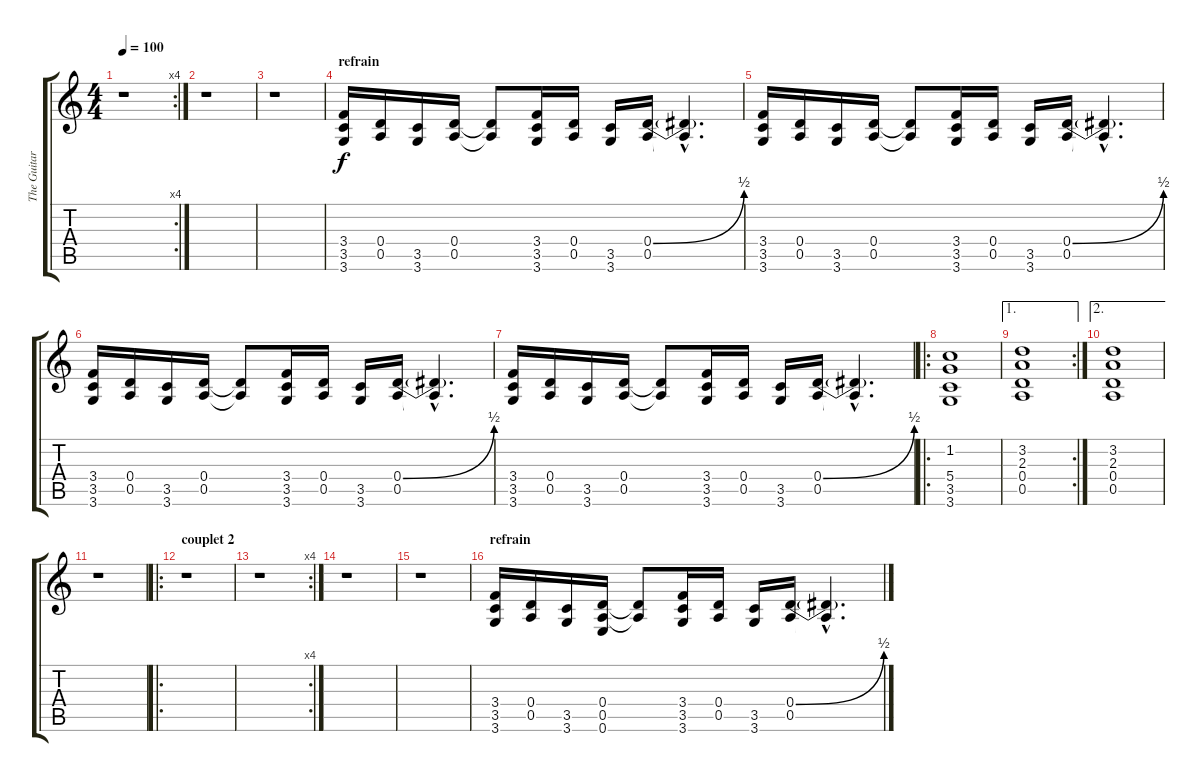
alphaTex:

\track ("The Guitare" "The Guitar") {instrument distortionguitar}
\staff {score tabs}
\tuning (E4 B3 G3 D3 A2 E2) {hide}
\rc 4
\ts (4 4)
\tempo 100
\clef g2
\ks c
r.1{dy f} |
r.1 |
r.1 |
\section ("" "refrain")
(3.4 3.5 3.6).16 (0.4 0.5).16 (3.5 3.6).16 (0.4 0.5).16 (0.4{t} 0.5{t}).8 (3.4 3.5 3.6).16 (0.4 0.5).16 (3.5 3.6).16 (0.4{be (bend 0 0 60 2)} 0.5).16 (0.4{hac t} 0.5{hac t}).4{d} |
(3.4 3.5 3.6).16 (0.4 0.5).16 (3.5 3.6).16 (0.4 0.5).16 (0.4{t} 0.5{t}).8 (3.4 3.5 3.6).16 (0.4 0.5).16 (3.5 3.6).16 (0.4{be (bend 0 0 60 2)} 0.5).16 (0.4{hac t} 0.5{hac t}).4{d} |
(3.4 3.5 3.6).16 (0.4 0.5).16 (3.5 3.6).16 (0.4 0.5).16 (0.4{t} 0.5{t}).8 (3.4 3.5 3.6).16 (0.4 0.5).16 (3.5 3.6).16 (0.4{be (bend 0 0 60 2)} 0.5).16 (0.4{hac t} 0.5{hac t}).4{d} |
(3.4 3.5 3.6).16 (0.4 0.5).16 (3.5 3.6).16 (0.4 0.5).16 (0.4{t} 0.5{t}).8 (3.4 3.5 3.6).16 (0.4 0.5).16 (3.5 3.6).16 (0.4{be (bend 0 0 60 2)} 0.5).16 (0.4{hac t} 0.5{hac t}).4{d} |
\ro
(1.2 5.4 3.5 3.6).1 |
\ae 1
\rc 2
(3.2 2.3 0.4 0.5).1 |
\ae 2
(3.2 2.3 0.4 0.5).1 |
r.1 |
\ro
\section ("" "couplet 2")
r.1 |
\rc 4
r.1 |
r.1 |
r.1 |
\section ("" "refrain")
(3.4 3.5 3.6).16 (0.4 0.5).16 (3.5 3.6).16 (0.4 0.5 0.6).16 (0.4{t} 0.5{t}).8 (3.4 3.5 3.6).16 (0.4 0.5).16 (3.5 3.6).16 (0.4{be (bend 0 0 60 2)} 0.5).16 (0.4{hac t} 0.5{hac t}).4{d}
